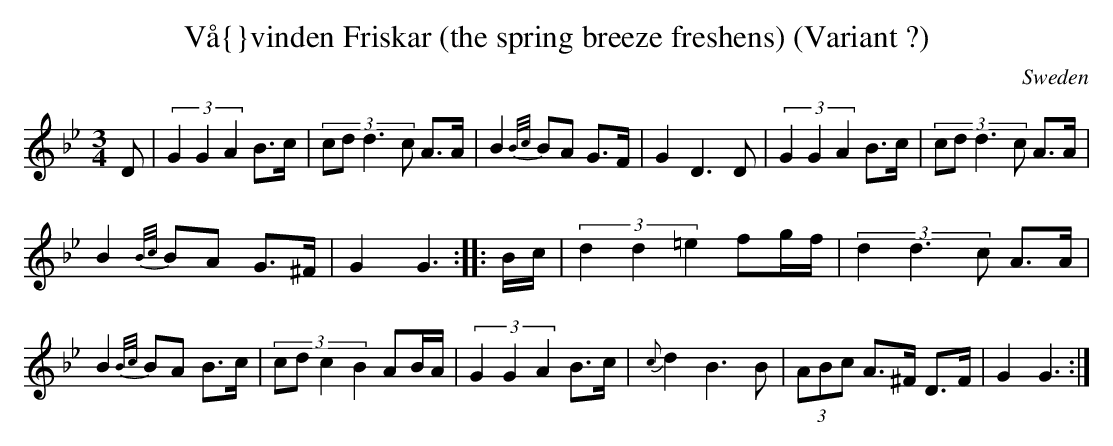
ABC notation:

X:1
T:V\aa{}vinden Friskar (the spring breeze freshens) (Variant ?)
O:Sweden
M:3/4
K:Gm
D|\
(3:2:3G2G2A2 B>c|(3:2:4cdd3c A>A|\
B2 {B/c/}BA G>F|G2 D3D|\
(3:2:3G2G2A2 B>c| (3:2:4cdd3c A>A|
B2 {B/c/}BA G>^F| G2 G3 :: \
B/c/|\
(3:2:3d2d2=e2 fg/f/| (3:2:3d2d3c A>A|
B2 {B/c/}BA B>c | (3:2:4cdc2B2 AB/A/|\
(3:2:3G2G2A2 B>c|{c}d2 B3B|\
(3ABc A>^F D>F| G2 G3 :|
